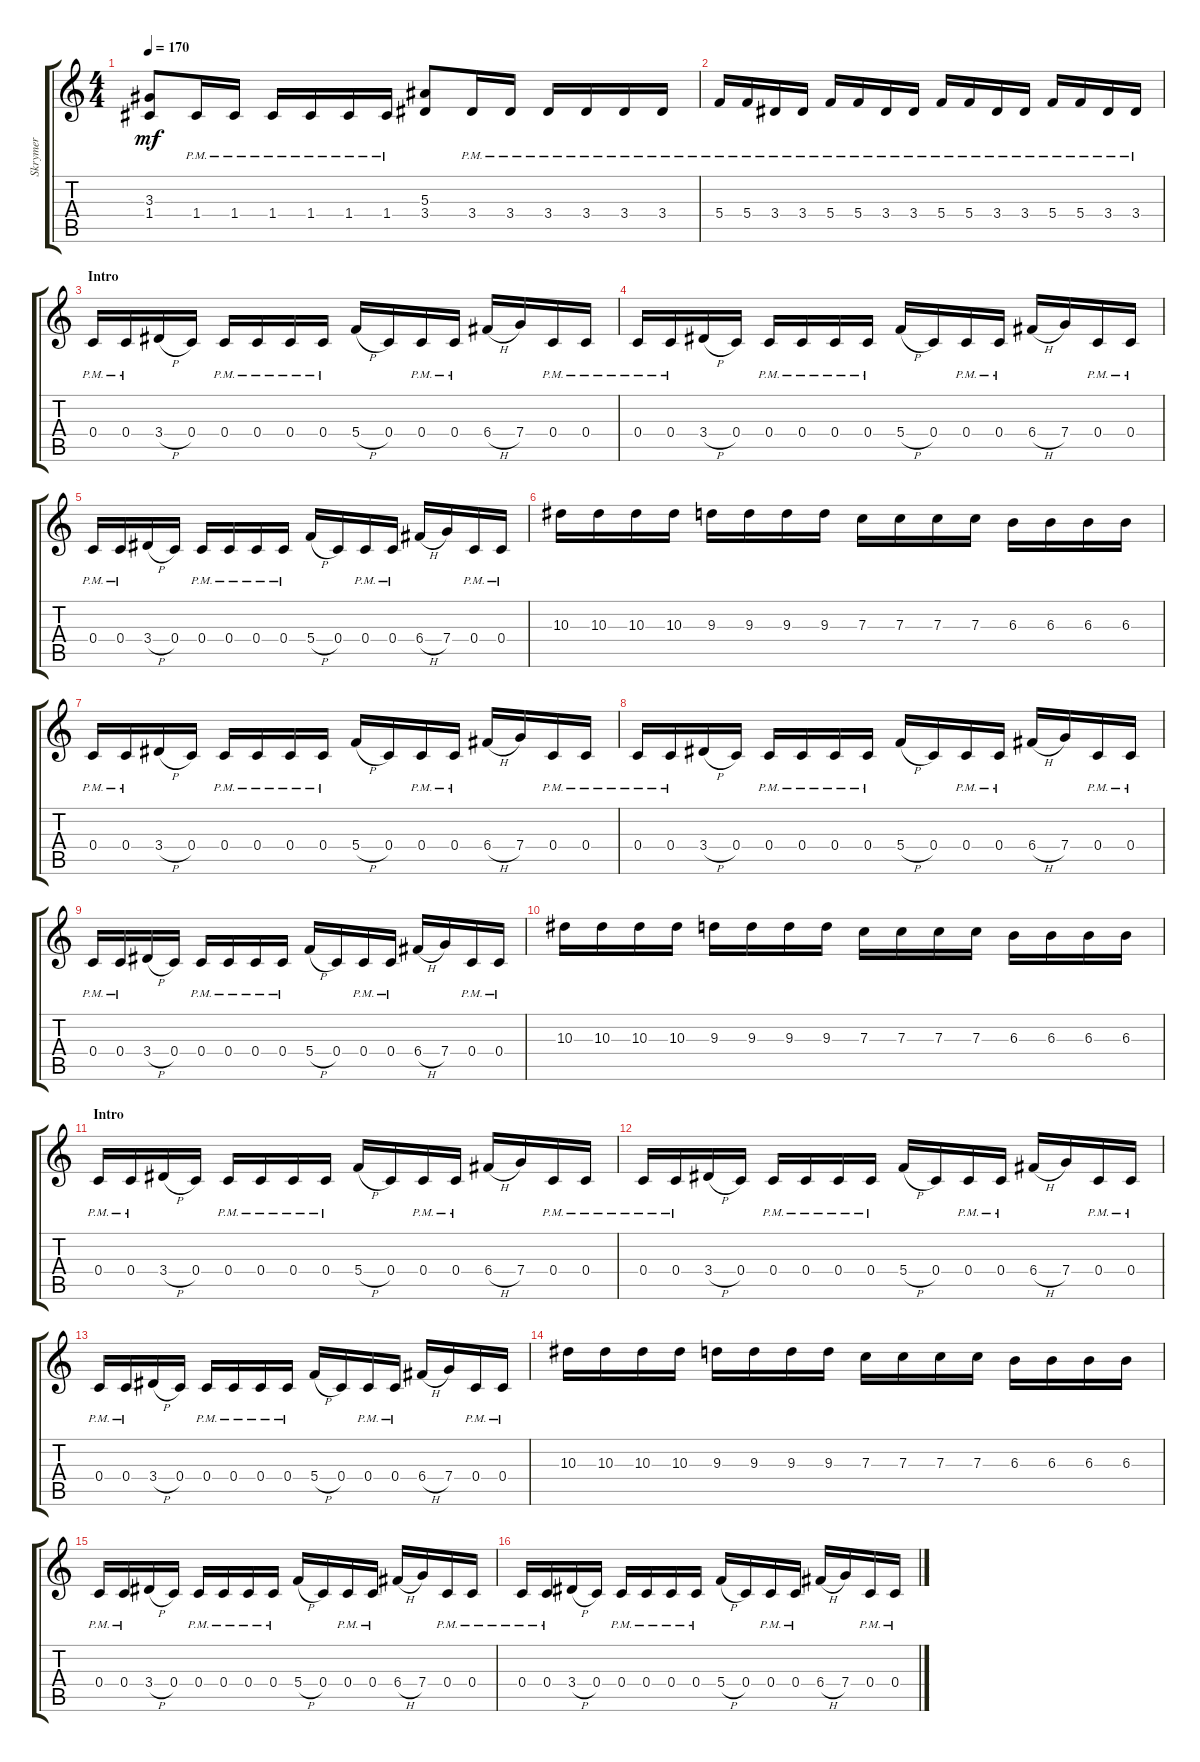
\track ("Skrymer" "Skrymer") {instrument overdrivenguitar}
\staff {score tabs}
\tuning (D4 A3 F3 C3 G2 D2) {hide}
\ts (4 4)
\tempo 170
\clef g2
\ks c
(3.3 1.4).8{dy mf} 1.4{pm}.16 1.4{pm}.16 1.4{pm}.16 1.4{pm}.16 1.4{pm}.16 1.4{pm}.16 (5.3 3.4).8 3.4{pm}.16 3.4{pm}.16 3.4{pm}.16 3.4{pm}.16 3.4{pm}.16 3.4{pm}.16 |
5.4{pm}.16 5.4{pm}.16 3.4{pm}.16 3.4{pm}.16 5.4{pm}.16 5.4{pm}.16 3.4{pm}.16 3.4{pm}.16 5.4{pm}.16 5.4{pm}.16 3.4{pm}.16 3.4{pm}.16 5.4{pm}.16 5.4{pm}.16 3.4{pm}.16 3.4{pm}.16 |
\section ("" "Intro")
0.4{pm}.16 0.4{pm}.16 3.4{h}.16 0.4.16 0.4{pm}.16 0.4{pm}.16 0.4{pm}.16 0.4{pm}.16 5.4{h}.16 0.4.16 0.4{pm}.16 0.4{pm}.16 6.4{h}.16 7.4.16 0.4{pm}.16 0.4{pm}.16 |
0.4{pm}.16 0.4{pm}.16 3.4{h}.16 0.4.16 0.4{pm}.16 0.4{pm}.16 0.4{pm}.16 0.4{pm}.16 5.4{h}.16 0.4.16 0.4{pm}.16 0.4{pm}.16 6.4{h}.16 7.4.16 0.4{pm}.16 0.4{pm}.16 |
0.4{pm}.16 0.4{pm}.16 3.4{h}.16 0.4.16 0.4{pm}.16 0.4{pm}.16 0.4{pm}.16 0.4{pm}.16 5.4{h}.16 0.4.16 0.4{pm}.16 0.4{pm}.16 6.4{h}.16 7.4.16 0.4{pm}.16 0.4{pm}.16 |
10.3.16 10.3.16 10.3.16 10.3.16 9.3.16 9.3.16 9.3.16 9.3.16 7.3.16 7.3.16 7.3.16 7.3.16 6.3.16 6.3.16 6.3.16 6.3.16 |
0.4{pm}.16 0.4{pm}.16 3.4{h}.16 0.4.16 0.4{pm}.16 0.4{pm}.16 0.4{pm}.16 0.4{pm}.16 5.4{h}.16 0.4.16 0.4{pm}.16 0.4{pm}.16 6.4{h}.16 7.4.16 0.4{pm}.16 0.4{pm}.16 |
0.4{pm}.16 0.4{pm}.16 3.4{h}.16 0.4.16 0.4{pm}.16 0.4{pm}.16 0.4{pm}.16 0.4{pm}.16 5.4{h}.16 0.4.16 0.4{pm}.16 0.4{pm}.16 6.4{h}.16 7.4.16 0.4{pm}.16 0.4{pm}.16 |
0.4{pm}.16 0.4{pm}.16 3.4{h}.16 0.4.16 0.4{pm}.16 0.4{pm}.16 0.4{pm}.16 0.4{pm}.16 5.4{h}.16 0.4.16 0.4{pm}.16 0.4{pm}.16 6.4{h}.16 7.4.16 0.4{pm}.16 0.4{pm}.16 |
10.3.16 10.3.16 10.3.16 10.3.16 9.3.16 9.3.16 9.3.16 9.3.16 7.3.16 7.3.16 7.3.16 7.3.16 6.3.16 6.3.16 6.3.16 6.3.16 |
\section ("" "Intro")
0.4{pm}.16 0.4{pm}.16 3.4{h}.16 0.4.16 0.4{pm}.16 0.4{pm}.16 0.4{pm}.16 0.4{pm}.16 5.4{h}.16 0.4.16 0.4{pm}.16 0.4{pm}.16 6.4{h}.16 7.4.16 0.4{pm}.16 0.4{pm}.16 |
0.4{pm}.16 0.4{pm}.16 3.4{h}.16 0.4.16 0.4{pm}.16 0.4{pm}.16 0.4{pm}.16 0.4{pm}.16 5.4{h}.16 0.4.16 0.4{pm}.16 0.4{pm}.16 6.4{h}.16 7.4.16 0.4{pm}.16 0.4{pm}.16 |
0.4{pm}.16 0.4{pm}.16 3.4{h}.16 0.4.16 0.4{pm}.16 0.4{pm}.16 0.4{pm}.16 0.4{pm}.16 5.4{h}.16 0.4.16 0.4{pm}.16 0.4{pm}.16 6.4{h}.16 7.4.16 0.4{pm}.16 0.4{pm}.16 |
10.3.16 10.3.16 10.3.16 10.3.16 9.3.16 9.3.16 9.3.16 9.3.16 7.3.16 7.3.16 7.3.16 7.3.16 6.3.16 6.3.16 6.3.16 6.3.16 |
0.4{pm}.16 0.4{pm}.16 3.4{h}.16 0.4.16 0.4{pm}.16 0.4{pm}.16 0.4{pm}.16 0.4{pm}.16 5.4{h}.16 0.4.16 0.4{pm}.16 0.4{pm}.16 6.4{h}.16 7.4.16 0.4{pm}.16 0.4{pm}.16 |
0.4{pm}.16 0.4{pm}.16 3.4{h}.16 0.4.16 0.4{pm}.16 0.4{pm}.16 0.4{pm}.16 0.4{pm}.16 5.4{h}.16 0.4.16 0.4{pm}.16 0.4{pm}.16 6.4{h}.16 7.4.16 0.4{pm}.16 0.4{pm}.16
